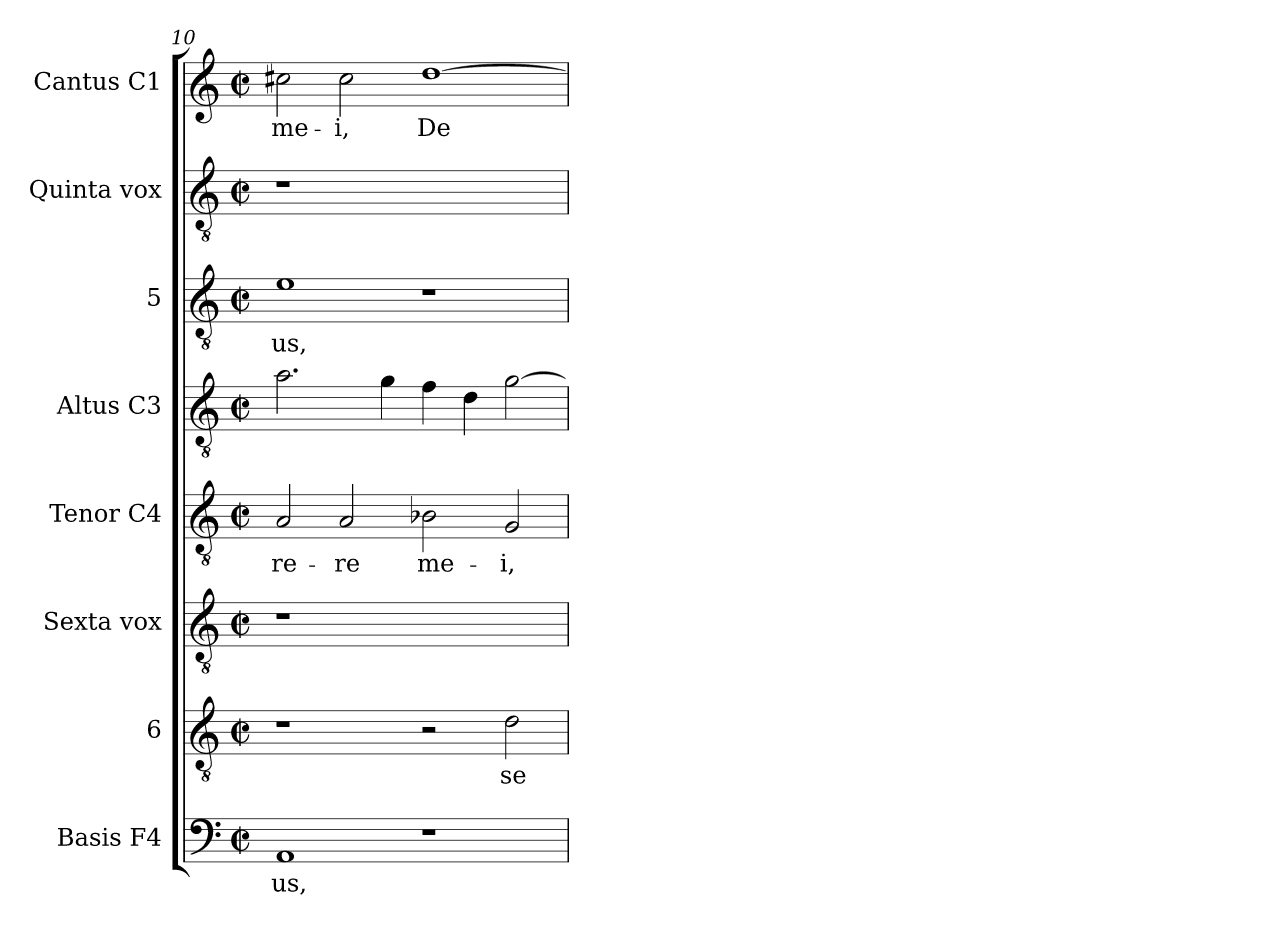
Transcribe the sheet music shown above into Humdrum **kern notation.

**kern	**text	**kern	**text	**kern	**kern	**text	**kern	**text	**kern	**text	**kern	**kern	**text
*part8	*part8	*part7	*part7	*part6	*part5	*part5	*part4	*part4	*part3	*part3	*part2	*part1	*part1
*staff8	*staff8	*staff7	*staff7	*staff6	*staff5	*staff5	*staff4	*staff4	*staff3	*staff3	*staff2	*staff1	*staff1
*I"Basis  F4	*	*I"6	*	*I"Sexta  vox	*I"Tenor  C4	*	*I"Altus  C3	*	*I"5	*	*I"Quinta  vox	*I"Cantus  C1	*
*I'B	*	*	*	*	*I'T	*	*I'A	*	*	*	*	*I'C	*
*clefF4	*	*clefGv2	*	*clefGv2	*clefGv2	*	*clefGv2	*	*clefGv2	*	*clefGv2	*clefG2	*
*k[]	*	*k[]	*	*k[]	*k[]	*	*k[]	*	*k[]	*	*k[]	*k[]	*
*C:	*	*C:	*	*C:	*C:	*	*C:	*	*C:	*	*C:	*C:	*
*M2/2	*	*M2/2	*	*M2/2	*M2/2	*	*M2/2	*	*M2/2	*	*M2/2	*M2/2	*
*met(c|)	*	*met(c|)	*	*met(c|)	*met(c|)	*	*met(c|)	*	*met(c|)	*	*met(c|)	*met(c|)	*
=10	=10	=10	=10	=10	=10	=10	=10	=10	=10	=10	=10	=10	=10
!	!LO:LY:b:cj	!	!	!	!	!LO:LY:b:cj	!	!LO:LY:b:cj	!	!LO:LY:b:cj	!	!	!LO:LY:b:cj
1AA	-us,	1r	.	1r	2A/	-re-	2.a\	--	1e	-us,	1r	2cc#X\	me-
!	!	!	!	!	!	!LO:LY:b:cj	!	!	!	!	!	!	!LO:LY:b:cj
.	.	.	.	.	2A/	-re	.	.	.	.	.	2cc#\	-i,
!	!	!	!	!	!	!	!	!LO:LY:b:cj	!	!	!	!	!
.	.	.	.	.	.	.	4g\	--	.	.	.	.	.
!	!	!	!	!	!	!LO:LY:b:cj	!	!LO:LY:b:cj	!	!	!	!	!LO:LY:b:cj
1r	.	2r	.	1ryy	2B-X\	me-	4f\	--	1r	.	1ryy	[>1dd	De-
!	!	!	!	!	!	!	!	!LO:LY:b:cj	!	!	!	!	!
.	.	.	.	.	.	.	4d\	--	.	.	.	.	.
!	!	!	!LO:LY:b:cj	!	!	!LO:LY:b:cj	!	!LO:LY:b:cj	!	!	!	!	!
.	.	2d\	se-	.	2G/	-i,	[>2g\	--	.	.	.	.	.
=	=	=	=	=	=	=	=	=	=	=	=	=	=
*-	*-	*-	*-	*-	*-	*-	*-	*-	*-	*-	*-	*-	*-
